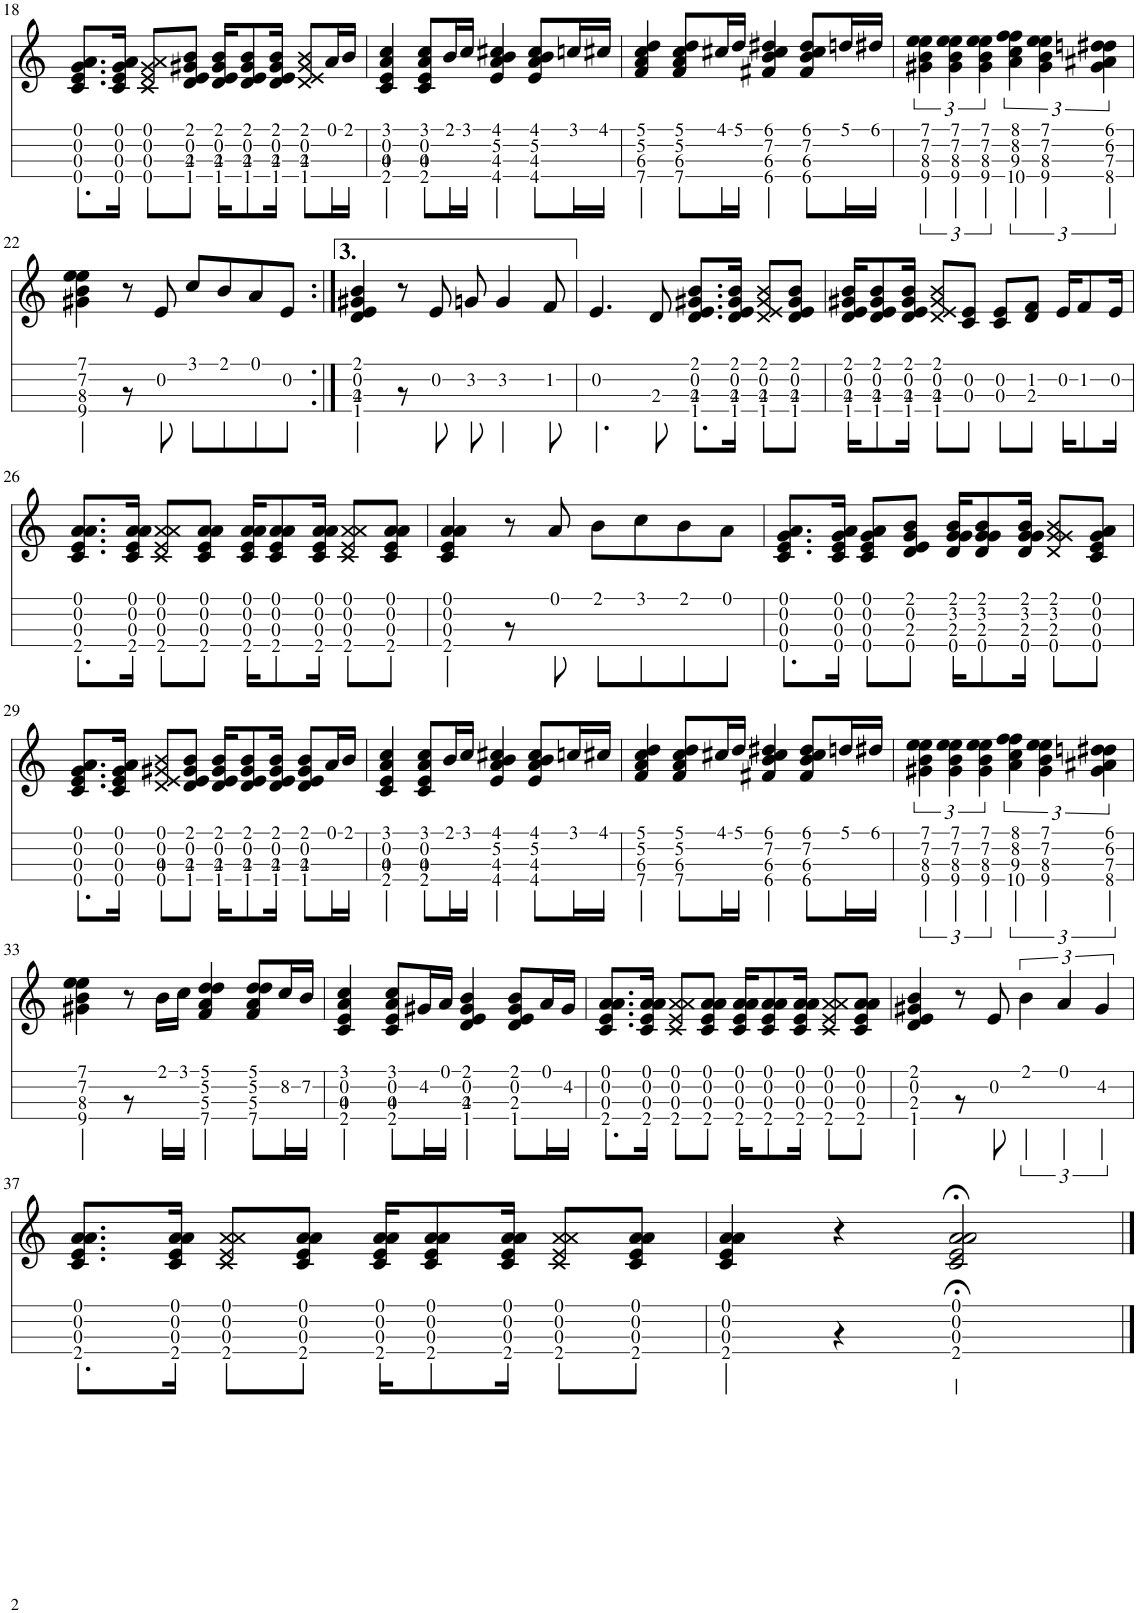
**kern	**kern
*part2	*part1
*staff2	*staff1
*I"우쿨렐레 [타브 악보]	*I"Piano
*	*I'Pno
!!LO:PB:g=z
*	*clefG2
*k[]	*k[]
*M4/4	*M4/4
=18	=18
8.g\ 8.c\ 8.e\ 8.a\L	8.c/ 8.e/ 8.g/ 8.a/L
16g\ 16c\ 16e\ 16a\Jk	16c/ 16e/ 16g/ 16a/Jk
8g\ 8c\ 8e\ 8a\L	8c/ 8e/ 8g/ 8a/L
8g#\ 8d\ 8e\ 8e#X\ 8b\J	8d/ 8e/ 8g#X/ 8b/J
16g#\ 16d\ 16e\ 16e#X\ 16b\KL	16d/ 16e/ 16g#/ 16b/KL
8g#\ 8d\ 8e\ 8e#X\ 8b\	8d/ 8e/ 8g#/ 8b/
16g#\ 16d\ 16e\ 16e#X\ 16b\Jk	16d/ 16e/ 16g#/ 16b/Jk
8g#\ 8d\ 8e\ 8e#X\ 8b\L	8d/ 8e/ 8g#/ 8b/L
16a\L	16a/L
16b\JJ	16b/JJ
=19	=19
4a\ 4c\ 4e\ 4e\ 4cc\	4c/ 4e/ 4a/ 4cc/
8a\ 8c\ 8e\ 8e\ 8cc\L	8c/ 8e/ 8a/ 8cc/L
16b\L	16b/L
16cc\JJ	16cc/JJ
4b\ 4e\ 4a\ 4cc#X\	4e/ 4a/ 4b/ 4cc#X/
8b\ 8e\ 8a\ 8cc#X\L	8e/ 8a/ 8b/ 8cc#/L
16cc\L	16ccn/L
16cc#\JJ	16cc#X/JJ
=20	=20
4dd\ 4f#\ 4a\ 4dd\	4f/ 4a/ 4cc/ 4dd/
8dd\ 8f#\ 8a\ 8dd\L	8f/ 8a/ 8cc/ 8dd/L
16cc#\L	16cc#X/L
16dd\JJ	16dd/JJ
4cc#\ 4f#\ 4b\ 4ee-\	4f#X/ 4b/ 4cc#/ 4dd#X/
8cc#\ 8f#\ 8b\ 8ee-\L	8f#/ 8b/ 8cc#/ 8dd#/L
16dd\L	16ddn/L
16ee-\JJ	16dd#X/JJ
=21	=21
6ee\ 6g#\ 6b\ 6ee\	6g#X\ 6b\ 6ee\ 6ee\
6ee\ 6g#\ 6b\ 6ee\	6g#\ 6b\ 6ee\ 6ee\
6ee\ 6g#\ 6b\ 6ee\	6g#\ 6b\ 6ee\ 6ee\
6ff\ 6a\ 6cc\ 6ff\	6a\ 6cc\ 6ff\ 6ff\
6ee\ 6g#\ 6b\ 6ee\	6g#\ 6b\ 6ee\ 6ee\
6ee-\ 6g\ 6b-\ 6ee-\	6g#\ 6a#X\ 6ddn\ 6dd#X\
!!LO:LB:g=z
=22	=22
4ee\ 4g#\ 4b\ 4ee\	4g#X\ 4b\ 4ee\ 4ee\
8r	8r
8e\	8e/
8cc\L	8cc/L
8b\	8b/
8a\	8a/
8e\J	8e/J
=23:|!	=23:|!
4g#\ 4d\ 4e\ 4e#X\ 4b\	4d/ 4e/ 4g#X/ 4b/
8r	8r
8e\	8e/
8gn\	8gn/
4g\	4g/
8f\	8f/
=24	=24
4.e\	4.e/
8d\	8d/
8.g#\ 8.d\ 8.e\ 8.e#X\ 8.b\L	8.d/ 8.e/ 8.g#X/ 8.b/L
16g#\ 16d\ 16e\ 16e#X\ 16b\Jk	16d/ 16e/ 16g#/ 16b/Jk
8g#\ 8d\ 8e\ 8e#X\ 8b\L	8d/ 8e/ 8g#/ 8b/L
8g#\ 8d\ 8e\ 8e#X\ 8b\J	8d/ 8e/ 8g#/ 8b/J
=25	=25
16g#\ 16d\ 16e\ 16e#X\ 16b\KL	16d/ 16e/ 16g#X/ 16b/KL
8g#\ 8d\ 8e\ 8e#X\ 8b\	8d/ 8e/ 8g#/ 8b/
16g#\ 16d\ 16e\ 16e#X\ 16b\Jk	16d/ 16e/ 16g#/ 16b/Jk
8g#\ 8d\ 8e\ 8e#X\ 8b\L	8d/ 8e/ 8g#/ 8b/L
8c\ 8e\J	8c/ 8e/J
8c\ 8e\L	8c/ 8e/L
8d\ 8f\J	8d/ 8f/J
16e\KL	16e/KL
8f\	8f/
16e\Jk	16e/Jk
!!LO:LB:g=z
=26	=26
8.a\ 8.c\ 8.e\ 8.a\L	8.c/ 8.e/ 8.a/ 8.a/L
16a\ 16c\ 16e\ 16a\Jk	16c/ 16e/ 16a/ 16a/Jk
8a\ 8c\ 8e\ 8a\L	8c/ 8e/ 8a/ 8a/L
8a\ 8c\ 8e\ 8a\J	8c/ 8e/ 8a/ 8a/J
16a\ 16c\ 16e\ 16a\KL	16c/ 16e/ 16a/ 16a/KL
8a\ 8c\ 8e\ 8a\	8c/ 8e/ 8a/ 8a/
16a\ 16c\ 16e\ 16a\Jk	16c/ 16e/ 16a/ 16a/Jk
8a\ 8c\ 8e\ 8a\L	8c/ 8e/ 8a/ 8a/L
8a\ 8c\ 8e\ 8a\J	8c/ 8e/ 8a/ 8a/J
=27	=27
4a\ 4c\ 4e\ 4a\	4c/ 4e/ 4a/ 4a/
8r	8r
8a\	8a/
8b\L	8b\L
8cc\	8cc\
8b\	8b\
8a\J	8a\J
=28	=28
8.g\ 8.c\ 8.e\ 8.a\L	8.c/ 8.e/ 8.g/ 8.a/L
16g\ 16c\ 16e\ 16a\Jk	16c/ 16e/ 16g/ 16a/Jk
8g\ 8c\ 8e\ 8a\L	8c/ 8e/ 8g/ 8a/L
8g\ 8d\ 8e\ 8b\J	8d/ 8e/ 8g/ 8b/J
16g\ 16d\ 16g\ 16b\KL	16d/ 16g/ 16g/ 16b/KL
8g\ 8d\ 8g\ 8b\	8d/ 8g/ 8g/ 8b/
16g\ 16d\ 16g\ 16b\Jk	16d/ 16g/ 16g/ 16b/Jk
8g\ 8d\ 8g\ 8b\L	8d/ 8g/ 8g/ 8b/L
8g\ 8c\ 8e\ 8a\J	8c/ 8e/ 8g/ 8a/J
!!LO:LB:g=z
=29	=29
8.g\ 8.c\ 8.e\ 8.a\L	8.c/ 8.e/ 8.g/ 8.a/L
16g\ 16c\ 16e\ 16a\Jk	16c/ 16e/ 16g/ 16a/Jk
8g\ 8c\ 8e\ 8e#X\ 8a\L	8d/ 8e/ 8g#X/ 8b/L
8g#\ 8d\ 8e\ 8e#X\ 8b\J	8d/ 8e/ 8g#/ 8b/J
16g#\ 16d\ 16e\ 16e#X\ 16b\KL	16d/ 16e/ 16g#/ 16b/KL
8g#\ 8d\ 8e\ 8e#X\ 8b\	8d/ 8e/ 8g#/ 8b/
16g#\ 16d\ 16e\ 16e#X\ 16b\Jk	16d/ 16e/ 16g#/ 16b/Jk
8g#\ 8d\ 8e\ 8e#X\ 8b\L	8d/ 8e/ 8g#/ 8b/L
16a\L	16a/L
16b\JJ	16b/JJ
=30	=30
4a\ 4c\ 4e\ 4e\ 4cc\	4c/ 4e/ 4a/ 4cc/
8a\ 8c\ 8e\ 8e\ 8cc\L	8c/ 8e/ 8a/ 8cc/L
16b\L	16b/L
16cc\JJ	16cc/JJ
4b\ 4e\ 4a\ 4cc#X\	4e/ 4a/ 4b/ 4cc#X/
8b\ 8e\ 8a\ 8cc#X\L	8e/ 8a/ 8b/ 8cc#/L
16cc\L	16ccn/L
16cc#\JJ	16cc#X/JJ
=31	=31
4dd\ 4f#\ 4a\ 4dd\	4f/ 4a/ 4cc/ 4dd/
8dd\ 8f#\ 8a\ 8dd\L	8f/ 8a/ 8cc/ 8dd/L
16cc#\L	16cc#X/L
16dd\JJ	16dd/JJ
4cc#\ 4f#\ 4b\ 4ee-\	4f#X/ 4b/ 4cc#/ 4dd#X/
8cc#\ 8f#\ 8b\ 8ee-\L	8f#/ 8b/ 8cc#/ 8dd#/L
16dd\L	16ddn/L
16ee-\JJ	16dd#X/JJ
=32	=32
6ee\ 6g#\ 6b\ 6ee\	6g#X\ 6b\ 6ee\ 6ee\
6ee\ 6g#\ 6b\ 6ee\	6g#\ 6b\ 6ee\ 6ee\
6ee\ 6g#\ 6b\ 6ee\	6g#\ 6b\ 6ee\ 6ee\
6ff\ 6a\ 6cc\ 6ff\	6a\ 6cc\ 6ff\ 6ff\
6ee\ 6g#\ 6b\ 6ee\	6g#\ 6b\ 6ee\ 6ee\
6ee-\ 6g\ 6b-\ 6ee-\	6g#\ 6a#X\ 6ddn\ 6dd#X\
!!LO:LB:g=z
=33	=33
4ee\ 4g#\ 4b\ 4ee\	4g#X\ 4b\ 4ee\ 4ee\
8r	8r
16b\LL	16b\LL
16cc\JJ	16cc\JJ
4dd\ 4f\ 4a\ 4dd\	4f/ 4a/ 4dd/ 4dd/
8dd\ 8f\ 8a\ 8dd\L	8f/ 8a/ 8dd/ 8dd/L
16cc\L	16cc/L
16b\JJ	16b/JJ
=34	=34
4a\ 4c\ 4e\ 4e\ 4cc\	4c/ 4e/ 4a/ 4cc/
8a\ 8c\ 8e\ 8e\ 8cc\L	8c/ 8e/ 8a/ 8cc/L
16g#X\L	16g#X/L
16a\JJ	16a/JJ
4g#\ 4d\ 4e\ 4e\ 4b\	4d/ 4e/ 4g#/ 4b/
8g#\ 8d\ 8e\ 8b\L	8d/ 8e/ 8g#/ 8b/L
16a\L	16a/L
16g#\JJ	16g#/JJ
=35	=35
8.a\ 8.c\ 8.e\ 8.a\L	8.c/ 8.e/ 8.a/ 8.a/L
16a\ 16c\ 16e\ 16a\Jk	16c/ 16e/ 16a/ 16a/Jk
8a\ 8c\ 8e\ 8a\L	8c/ 8e/ 8a/ 8a/L
8a\ 8c\ 8e\ 8a\J	8c/ 8e/ 8a/ 8a/J
16a\ 16c\ 16e\ 16a\KL	16c/ 16e/ 16a/ 16a/KL
8a\ 8c\ 8e\ 8a\	8c/ 8e/ 8a/ 8a/
16a\ 16c\ 16e\ 16a\Jk	16c/ 16e/ 16a/ 16a/Jk
8a\ 8c\ 8e\ 8a\L	8c/ 8e/ 8a/ 8a/L
8a\ 8c\ 8e\ 8a\J	8c/ 8e/ 8a/ 8a/J
=36	=36
4g#\ 4d\ 4e\ 4b\	4d/ 4e/ 4g#X/ 4b/
8r	8r
8e\	8e/
6b\	6b\
6a\	6a/
6g#\	6g#/
!!LO:LB:g=z
=37	=37
8.a\ 8.c\ 8.e\ 8.a\L	8.c/ 8.e/ 8.a/ 8.a/L
16a\ 16c\ 16e\ 16a\Jk	16c/ 16e/ 16a/ 16a/Jk
8a\ 8c\ 8e\ 8a\L	8c/ 8e/ 8a/ 8a/L
8a\ 8c\ 8e\ 8a\J	8c/ 8e/ 8a/ 8a/J
16a\ 16c\ 16e\ 16a\KL	16c/ 16e/ 16a/ 16a/KL
8a\ 8c\ 8e\ 8a\	8c/ 8e/ 8a/ 8a/
16a\ 16c\ 16e\ 16a\Jk	16c/ 16e/ 16a/ 16a/Jk
8a\ 8c\ 8e\ 8a\L	8c/ 8e/ 8a/ 8a/L
8a\ 8c\ 8e\ 8a\J	8c/ 8e/ 8a/ 8a/J
=38	=38
4a\ 4c\ 4e\ 4a\	4c/ 4e/ 4a/ 4a/
4r	4r
2a\;< 2c\;< 2e\;< 2a\;<	2c/;< 2e/;< 2a/;< 2a/;<
==	==
*-	*-
